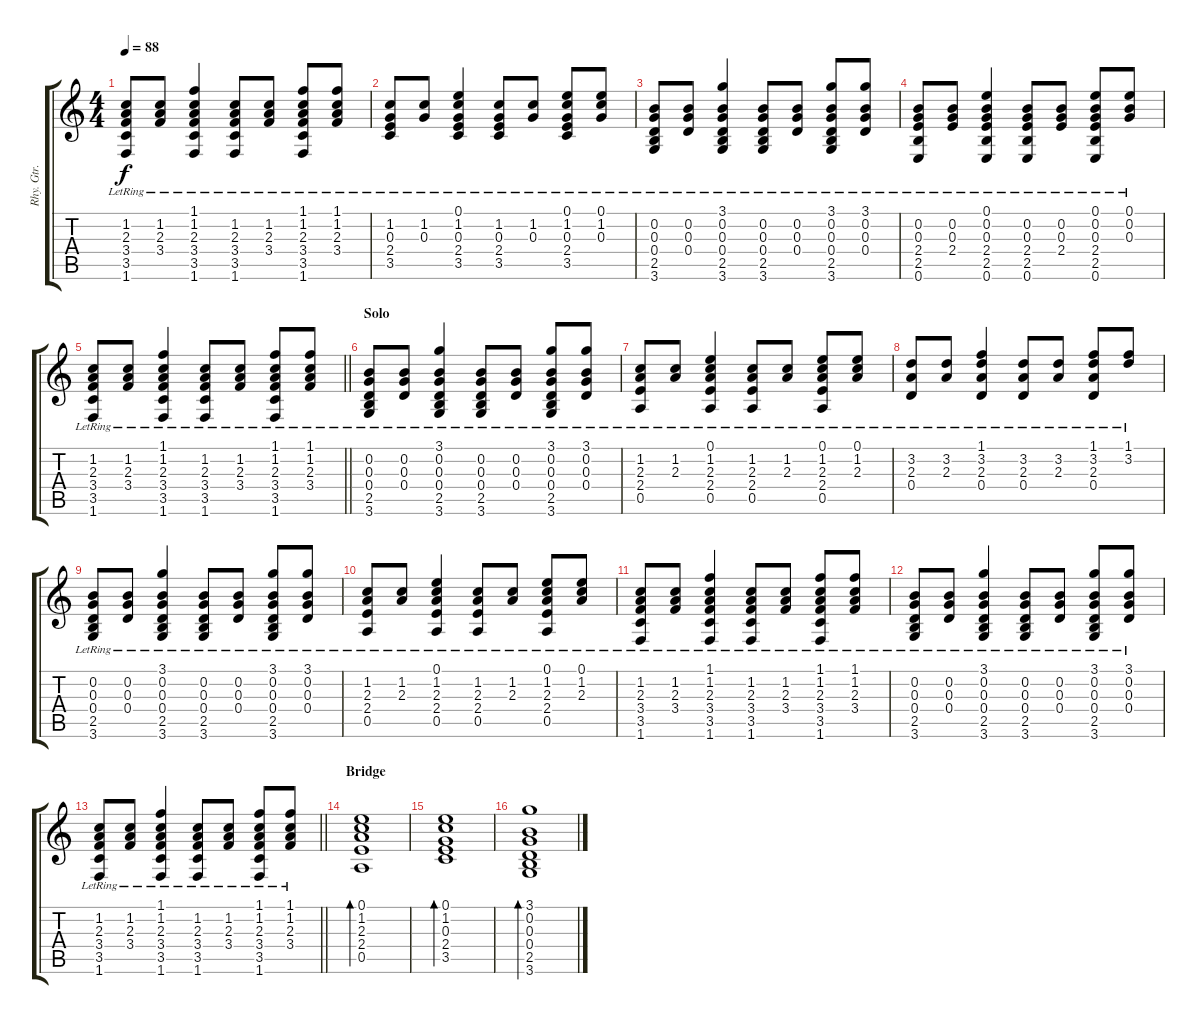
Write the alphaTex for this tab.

\track ("Rhy. Gtr. 1" "Rhy. Gtr. ") {instrument acousticguitarsteel}
\staff {score tabs}
\tuning (E4 B3 G3 D3 A2 E2) {hide}
\ts (4 4)
\tempo 88
\clef g2
\ks c
(1.2{lr} 2.3{lr} 3.4{lr} 3.5{lr} 1.6).8{dy f} (1.2{lr} 2.3{lr} 3.4).8 (1.1{lr} 1.2{lr} 2.3{lr} 3.4{lr} 3.5{lr} 1.6).4 (1.2{lr} 2.3{lr} 3.4{lr} 3.5{lr} 1.6).8 (1.2{lr} 2.3{lr} 3.4).8 (1.1{lr} 1.2{lr} 2.3{lr} 3.4{lr} 3.5{lr} 1.6).8 (1.1{lr} 1.2{lr} 2.3{lr} 3.4).8 |
(1.2{lr} 0.3{lr} 2.4{lr} 3.5{lr}).8 (1.2{lr} 0.3{lr}).8 (0.1{lr} 1.2{lr} 0.3{lr} 2.4{lr} 3.5{lr}).4 (1.2{lr} 0.3{lr} 2.4{lr} 3.5{lr}).8 (1.2{lr} 0.3{lr}).8 (0.1{lr} 1.2{lr} 0.3{lr} 2.4{lr} 3.5{lr}).8 (0.1{lr} 1.2{lr} 0.3{lr}).8 |
(0.2{lr} 0.3{lr} 0.4{lr} 2.5{lr} 3.6).8 (0.2{lr} 0.3{lr} 0.4).8 (3.1{lr} 0.2{lr} 0.3{lr} 0.4{lr} 2.5{lr} 3.6).4 (0.2{lr} 0.3{lr} 0.4{lr} 2.5{lr} 3.6).8 (0.2{lr} 0.3{lr} 0.4).8 (3.1{lr} 0.2{lr} 0.3{lr} 0.4{lr} 2.5{lr} 3.6).8 (3.1{lr} 0.2{lr} 0.3{lr} 0.4).8 |
(0.2{lr} 0.3{lr} 2.4{lr} 2.5{lr} 0.6).8 (0.2{lr} 0.3{lr} 2.4).8 (0.1{lr} 0.2{lr} 0.3{lr} 2.4{lr} 2.5{lr} 0.6).4 (0.2{lr} 0.3{lr} 2.4{lr} 2.5{lr} 0.6).8 (0.2{lr} 0.3{lr} 2.4).8 (0.1{lr} 0.2{lr} 0.3{lr} 2.4{lr} 2.5{lr} 0.6).8 (0.1{lr} 0.2{lr} 0.3{lr}).8 |
\barLineRight lightlight
(1.2{lr} 2.3{lr} 3.4{lr} 3.5{lr} 1.6).8 (1.2{lr} 2.3{lr} 3.4).8 (1.1{lr} 1.2{lr} 2.3{lr} 3.4{lr} 3.5{lr} 1.6).4 (1.2{lr} 2.3{lr} 3.4{lr} 3.5{lr} 1.6).8 (1.2{lr} 2.3{lr} 3.4).8 (1.1{lr} 1.2{lr} 2.3{lr} 3.4{lr} 3.5{lr} 1.6).8 (1.1{lr} 1.2{lr} 2.3{lr} 3.4).8 |
\section ("" "Solo")
(0.2{lr} 0.3{lr} 0.4{lr} 2.5{lr} 3.6).8 (0.2{lr} 0.3{lr} 0.4).8 (3.1{lr} 0.2{lr} 0.3{lr} 0.4{lr} 2.5{lr} 3.6).4 (0.2{lr} 0.3{lr} 0.4{lr} 2.5{lr} 3.6).8 (0.2{lr} 0.3{lr} 0.4).8 (3.1{lr} 0.2{lr} 0.3{lr} 0.4{lr} 2.5{lr} 3.6).8 (3.1{lr} 0.2{lr} 0.3{lr} 0.4).8 |
(1.2{lr} 2.3{lr} 2.4{lr} 0.5{lr}).8 (1.2{lr} 2.3{lr}).8 (0.1{lr} 1.2{lr} 2.3{lr} 2.4{lr} 0.5{lr}).4 (1.2{lr} 2.3{lr} 2.4{lr} 0.5{lr}).8 (1.2{lr} 2.3{lr}).8 (0.1{lr} 1.2{lr} 2.3{lr} 2.4{lr} 0.5{lr}).8 (0.1{lr} 1.2{lr} 2.3{lr}).8 |
(3.2{lr} 2.3{lr} 0.4{lr}).8 (3.2{lr} 2.3{lr}).8 (1.1{lr} 3.2{lr} 2.3{lr} 0.4{lr}).4 (3.2{lr} 2.3{lr} 0.4{lr}).8 (3.2{lr} 2.3{lr}).8 (1.1{lr} 3.2{lr} 2.3{lr} 0.4{lr}).8 (1.1{lr} 3.2{lr}).8 |
(0.2{lr} 0.3{lr} 0.4{lr} 2.5{lr} 3.6).8 (0.2{lr} 0.3{lr} 0.4).8 (3.1{lr} 0.2{lr} 0.3{lr} 0.4{lr} 2.5{lr} 3.6).4 (0.2{lr} 0.3{lr} 0.4{lr} 2.5{lr} 3.6).8 (0.2{lr} 0.3{lr} 0.4).8 (3.1{lr} 0.2{lr} 0.3{lr} 0.4{lr} 2.5{lr} 3.6).8 (3.1{lr} 0.2{lr} 0.3{lr} 0.4).8 |
(1.2{lr} 2.3{lr} 2.4{lr} 0.5{lr}).8 (1.2{lr} 2.3{lr}).8 (0.1{lr} 1.2{lr} 2.3{lr} 2.4{lr} 0.5{lr}).4 (1.2{lr} 2.3{lr} 2.4{lr} 0.5{lr}).8 (1.2{lr} 2.3{lr}).8 (0.1{lr} 1.2{lr} 2.3{lr} 2.4{lr} 0.5{lr}).8 (0.1{lr} 1.2{lr} 2.3{lr}).8 |
(1.2{lr} 2.3{lr} 3.4{lr} 3.5{lr} 1.6).8 (1.2{lr} 2.3{lr} 3.4).8 (1.1{lr} 1.2{lr} 2.3{lr} 3.4{lr} 3.5{lr} 1.6).4 (1.2{lr} 2.3{lr} 3.4{lr} 3.5{lr} 1.6).8 (1.2{lr} 2.3{lr} 3.4).8 (1.1{lr} 1.2{lr} 2.3{lr} 3.4{lr} 3.5{lr} 1.6).8 (1.1{lr} 1.2{lr} 2.3{lr} 3.4).8 |
(0.2{lr} 0.3{lr} 0.4{lr} 2.5{lr} 3.6).8 (0.2{lr} 0.3{lr} 0.4).8 (3.1{lr} 0.2{lr} 0.3{lr} 0.4{lr} 2.5{lr} 3.6).4 (0.2{lr} 0.3{lr} 0.4{lr} 2.5{lr} 3.6).8 (0.2{lr} 0.3{lr} 0.4).8 (3.1{lr} 0.2{lr} 0.3{lr} 0.4{lr} 2.5{lr} 3.6).8 (3.1{lr} 0.2{lr} 0.3{lr} 0.4).8 |
\barLineRight lightlight
(1.2{lr} 2.3{lr} 3.4{lr} 3.5{lr} 1.6).8 (1.2{lr} 2.3{lr} 3.4).8 (1.1{lr} 1.2{lr} 2.3{lr} 3.4{lr} 3.5{lr} 1.6).4 (1.2{lr} 2.3{lr} 3.4{lr} 3.5{lr} 1.6).8 (1.2{lr} 2.3{lr} 3.4).8 (1.1{lr} 1.2{lr} 2.3{lr} 3.4{lr} 3.5{lr} 1.6).8 (1.1{lr} 1.2{lr} 2.3{lr} 3.4).8 |
\section ("" "Bridge")
(0.1 1.2 2.3 2.4 0.5).1{bd 240} |
(0.1 1.2 0.3 2.4 3.5).1{bd 480} |
(3.1 0.2 0.3 0.4 2.5 3.6).1{bd 480}
